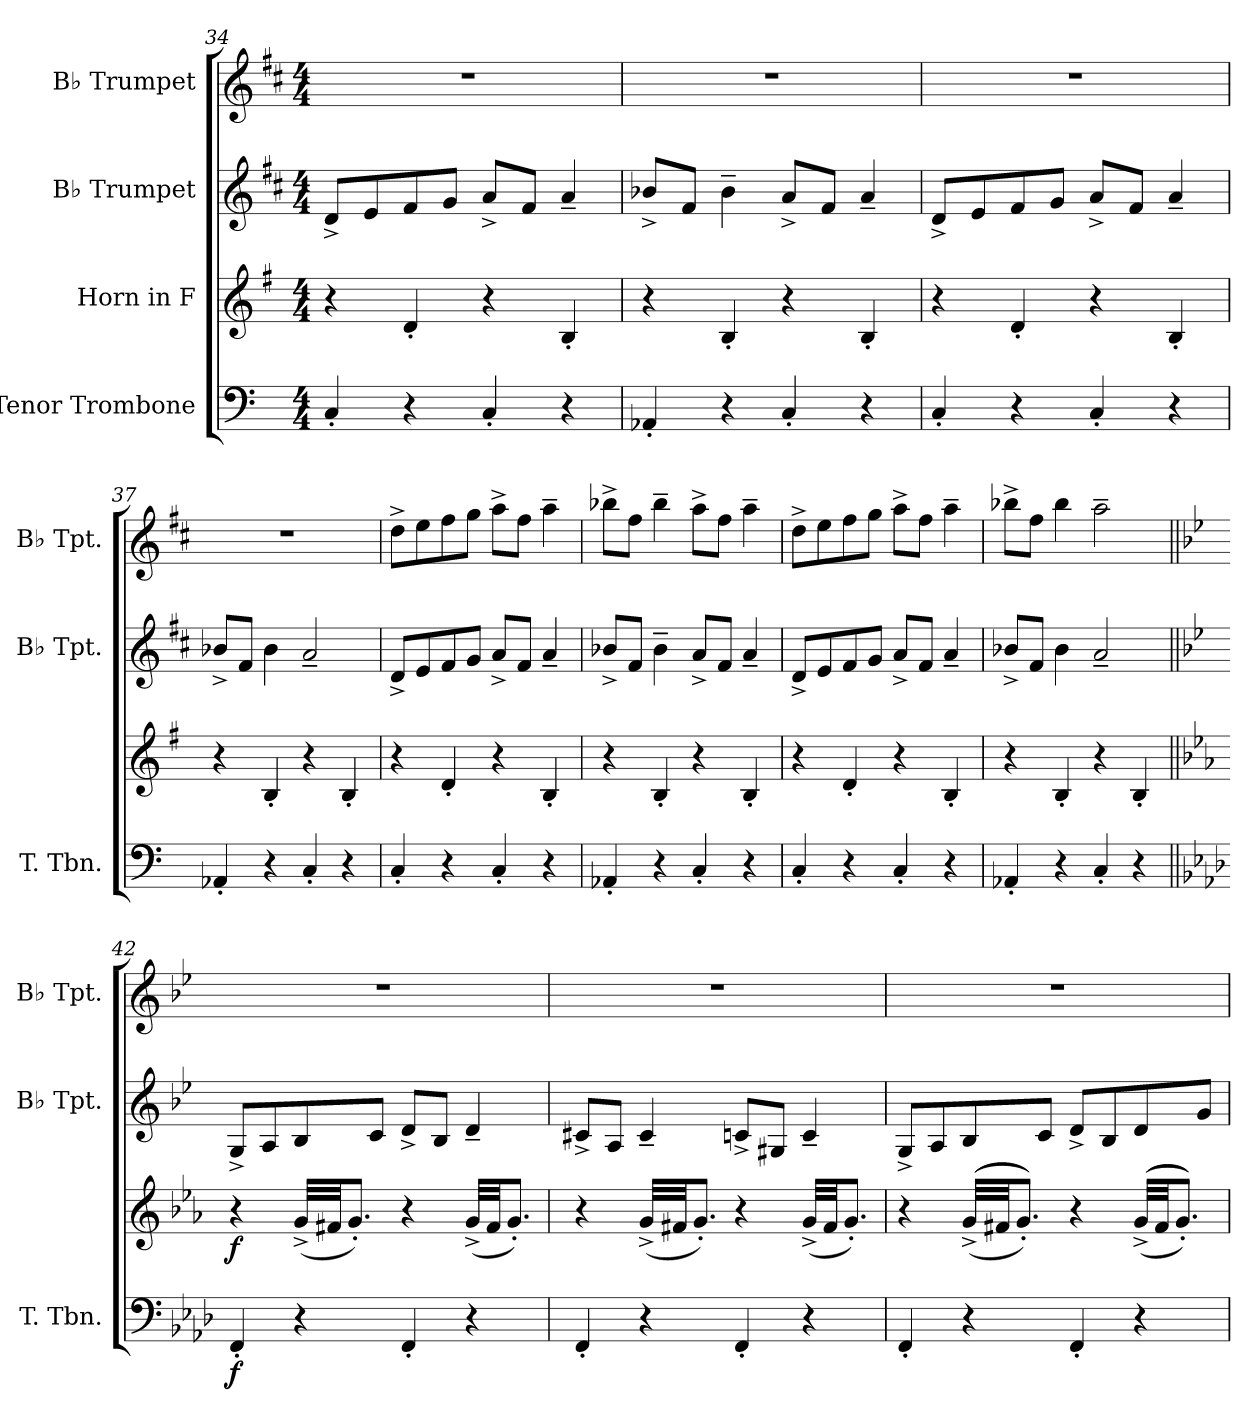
**kern	**dynam	**kern	**dynam	**kern	**kern
*part4	*part4	*part3	*part3	*part2	*part1
*staff4	*staff4	*staff3	*staff3	*staff2	*staff1
*I"Tenor Trombone	*	*I"Horn in F	*	*I"B♭ Trumpet	*I"B♭ Trumpet
*I'T. Tbn.	*	*	*	*I'B♭ Tpt.	*I'B♭ Tpt.
*clefF4	*	*clefG2	*	*clefG2	*clefG2
*	*	*ITrd4c7	*	*ITrd1c2	*ITrd1c2
*k[]	*	*k[]	*	*k[]	*k[]
*M4/4	*	*M4/4	*	*M4/4	*M4/4
*MM120	*	*MM120	*	*MM120	*MM120
=34	=34	=34	=34	=34	=34
4C'/	.	4r	.	8c^/L	1r
.	.	.	.	8d/	.
4r	.	4G'/	.	8e/	.
.	.	.	.	8f/J	.
4C'/	.	4r	.	8g^/L	.
.	.	.	.	8e/J	.
4r	.	4E'/	.	4g~/	.
=35	=35	=35	=35	=35	=35
4AA-X'/	.	4r	.	8a-X^/L	1r
.	.	.	.	8e/J	.
4r	.	4E'/	.	4a-~\	.
4C'/	.	4r	.	8g^/L	.
.	.	.	.	8e/J	.
4r	.	4E'/	.	4g~/	.
=36	=36	=36	=36	=36	=36
4C'/	.	4r	.	8c^/L	1r
.	.	.	.	8d/	.
4r	.	4G'/	.	8e/	.
.	.	.	.	8f/J	.
4C'/	.	4r	.	8g^/L	.
.	.	.	.	8e/J	.
4r	.	4E'/	.	4g~/	.
!!LO:PB:g=z
=37	=37	=37	=37	=37	=37
4AA-X'/	.	4r	.	8a-X^/L	1r
.	.	.	.	8e/J	.
4r	.	4E'/	.	4a-\	.
4C'/	.	4r	.	2g~/	.
4r	.	4E'/	.	.	.
=38	=38	=38	=38	=38	=38
4C'/	.	4r	.	8c^/L	8cc^\L
.	.	.	.	8d/	8dd\
4r	.	4G'/	.	8e/	8ee\
.	.	.	.	8f/J	8ff\J
4C'/	.	4r	.	8g^/L	8gg^\L
.	.	.	.	8e/J	8ee\J
4r	.	4E'/	.	4g~/	4gg~\
=39	=39	=39	=39	=39	=39
4AA-X'/	.	4r	.	8a-X^/L	8aa-X^\L
.	.	.	.	8e/J	8ee\J
4r	.	4E'/	.	4a-~\	4aa-~\
4C'/	.	4r	.	8g^/L	8gg^\L
.	.	.	.	8e/J	8ee\J
4r	.	4E'/	.	4g~/	4gg~\
=40	=40	=40	=40	=40	=40
4C'/	.	4r	.	8c^/L	8cc^\L
.	.	.	.	8d/	8dd\
4r	.	4G'/	.	8e/	8ee\
.	.	.	.	8f/J	8ff\J
4C'/	.	4r	.	8g^/L	8gg^\L
.	.	.	.	8e/J	8ee\J
4r	.	4E'/	.	4g~/	4gg~\
=41	=41	=41	=41	=41	=41
4AA-X'/	.	4r	.	8a-X^/L	8aa-X^\L
.	.	.	.	8e/J	8ee\J
4r	.	4E'/	.	4a-\	4aa-\
4C'/	.	4r	.	2g~/	2gg~\
4r	.	4E'/	.	.	.
!!LO:LB:g=z
=42||	=42||	=42||	=42||	=42||	=42||
*k[b-e-a-d-]	*	*k[b-e-a-d-]	*	*k[b-e-a-d-]	*k[b-e-a-d-]
*	*	*	*	*	*MM130
!	!LO:DY:b	!	!LO:DY:b	!	!
4FF'/	f	4r	f	8F^/L	1r
.	.	.	.	8G/	.
4r	.	(<32c^/LLL	.	8A-/	.
.	.	32Bn/JJ	.	.	.
.	.	8.c'/J)	.	.	.
.	.	.	.	8B-/J	.
4FF'/	.	4r	.	8c^/L	.
.	.	.	.	8A-/J	.
4r	.	(<32c^/LLL	.	4c~/	.
.	.	32B/JJ	.	.	.
.	.	8.c'/J)	.	.	.
=43	=43	=43	=43	=43	=43
4FF'/	.	4r	.	8Bn^/L	1r
.	.	.	.	8G/J	.
4r	.	(<32c^/LLL	.	4B~/	.
.	.	32Bn/JJ	.	.	.
.	.	8.c'/J)	.	.	.
4FF'/	.	4r	.	8B-X^/L	.
.	.	.	.	8F#X/J	.
4r	.	(<32c^/LLL	.	4B-~/	.
.	.	32B/JJ	.	.	.
.	.	8.c'/J)	.	.	.
=44	=44	=44	=44	=44	=44
4FF'/	.	4r	.	8F^/L	1r
.	.	.	.	8G/	.
4r	.	(<(<(<32c^/LLL	.	8A-/	.
.	.	32Bn/JJ	.	.	.
.	.	8.c'/J)))	.	.	.
.	.	.	.	8B-/J	.
4FF'/	.	4r	.	8c^/L	.
.	.	.	.	8A-/	.
4r	.	(<(<(<32c^/LLL	.	8c/	.
.	.	32B/JJ	.	.	.
.	.	8.c'/J)))	.	.	.
.	.	.	.	8f/J	.
=	=	=	=	=	=
*-	*-	*-	*-	*-	*-
